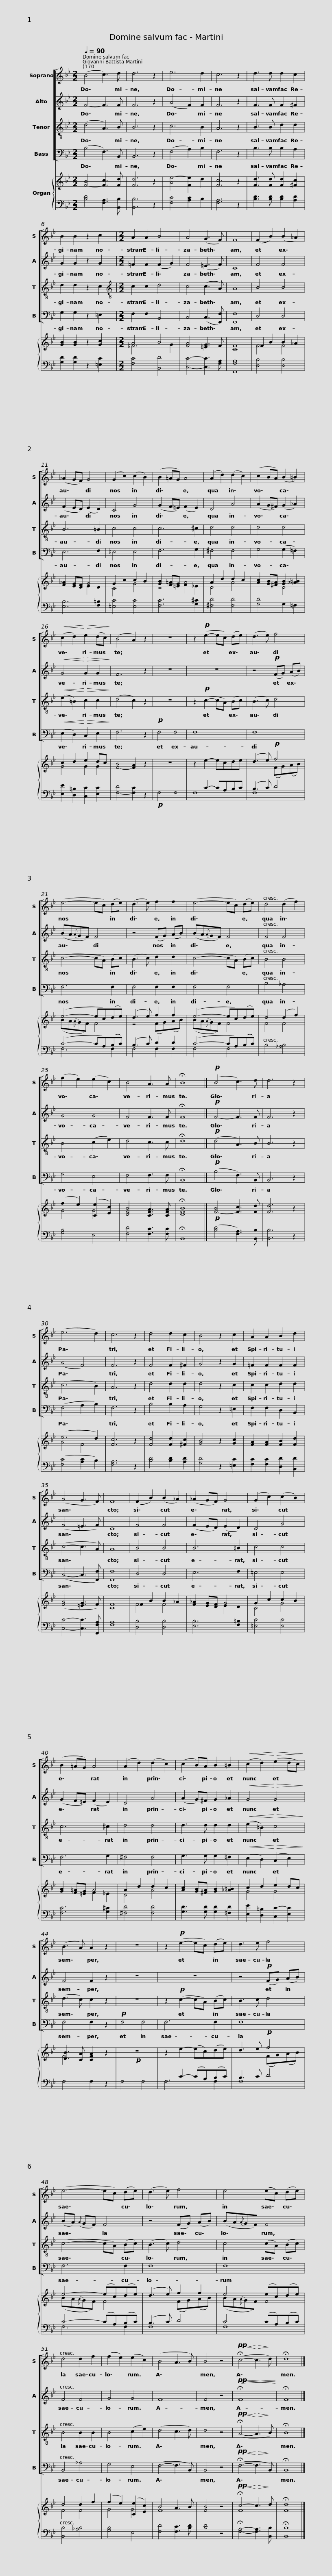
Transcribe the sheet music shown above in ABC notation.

X:1
%%score [ 1 2 3 4 ] { ( 5 7 ) | ( 6 8 ) }
L:1/8
Q:1/4=90
M:2/2
I:linebreak $
K:Bb
V:1 treble
V:2 treble
V:3 treble-8
V:4 bass
V:5 treble
V:7 treble
V:6 bass
V:8 bass
V:1
 (B4 c3) d | d6 z2 | e6 d2 | c6 z2 | d3 d d2 c2 | %5
 B2 B2 z2 c2 |$[M:2/2] A2 A2 B4 | A4 (G3 F) | F8 | (F2 B2) (B2 _A2) | %10
 (_A2 GF) G4 | (G2 c2) (c2 B2) | (B2 =AG) A4 | (A2 d2) (d2 c2) |$ (c2 BA) (B2 =B2) | %15
!<(! (c2 d2)!<)!!>(! e2 (dc)!>)! | (B4 A2) z2 | z8 | z2!p! (e2- ec) (de) | (d3 e) f4 |$ %20
 (e4- ec) (de) | (d3 e) f2 f2 | (e4- ec) (de) | d4 (d2 f2) | (f2 e2) (e2 c2) | %25
 B4 A3 A | !fermata!B8 ||$!p! (B4 c3) d | d6 z2 | (e6 d2) | %30
 c6 z2 | d4 d2 c2 | B4 z2 c2 | A2 A2 B2 d2 | (A4 G3 F) | %35
 F8 |$ (F2 B2) (B2 _A2) | (_A2 GF) G4 | (G2 c2) (c2 B2) | (B2 =AG) A4 | %40
 (A2 d2) (d2 c2) | (c2 B)A B2 =B2 |!<(! (c2 d2)!<)!!>(! (e2 dc)!>)! |$ (B3 A) A2 z2 | z8 | %45
 z2!p! (e2- ec) (de) | d3 e f4 | (e4- ec) (de) | (d3 e) f4 |$ e4 (ec) (de) | %50
 d4 d2 f2 | (f2 e2) (e2 c2) | (B4 A3 B) | B4 z4 |!pp!!<(! (!fermata!c4-!<)!!>(! c3!>)! d) | %55
 !fermata!d8 |] %56
V:2
 F4- F3 F | F6 z2 | (A4 F2) F2 | F6 z2 | F3 F F2 ^F2 | %5
 G2 G2 z2 G2 |$[M:2/2] =F2 F2 (F2 G2) | F4 (=E3 F) | C8 | F4 F4 | %10
 (F2 ED) (E2 D2) | C4 G4 | (G2 F=E) (F2 E2) | D4 A4 |$ (A2 G^F) (G2 _A2) | %15
!<(! G4!<)!!>(! G2 G2!>)! | F6 z2 | z8 | z8 | z4!p! (FG) (AB) |$ %20
 (BA{A}GF) F4 | z4 (FG) (AB) | (BA{A}GF) F4 | F4 F4 | G4 G4 | %25
 F4 F3 F | !fermata!F8 ||$!p! F4- F3 F | F6 z2 | (A4 F4) | %30
 F6 z2 | F4 F2 ^F2 | G4 z2 G2 | =F2 F2 F2 F2 | (F4 =E3 F) | %35
 C8 |$ F4 F4 | (F2 ED) (E2 D2) | C4 G4 | (G2 F=E) (F2 E2) | %40
 D4 A4 | (A2 G)^F G2 _A2 |!<(! G4!<)!!>(! G4!>)! |$ F4 F2 z2 | z8 | %45
 z8 | z4!p! (FG) (AB) | (BA)({A} GF) F4 | z4 (FG) (AB) |$ (BA{A}GF) F4 | %50
 F4 F4 | G4 G4 | F8 | F4 z4 |!pp!!<(!!>(! !fermata!F8!<)!!>)! | %55
 !fermata!F8 |] %56
V:3
 (d4 A3) B | B6 z2 | c6 B2 | A6 z2 | B3 B d2 d2 | %5
 d2 d2 z2 c2 |$[M:2/2][K:treble-8] c2 c2 d4 | c4 (c3 A) | A8 | B4 B4 | %10
 B6 =B2 | c4 c4 | c6 ^c2 | d4 d4 |$ d4 d4 | %15
!<(! (e2 =B2)!<)!!>(! c2 c2!>)! | (d4 c2) z2 | z8 | z2!p! (c2- cA) (Bc) | (B3 c) d4 |$ %20
 (c4- cA) (Bc) | (B3 c) d2 d2 | (c4- cA) (Bc) | B4 B4 | B4 (c2 e2) | %25
 d4 c3 c | !fermata!d8 ||$!p! (d4 A3) B | B6 z2 | (c6 B2) | %30
 A6 z2 | d4 d2 d2 | d4 z2 c2 | c2 c2 d2 d2 | (c4- c3 A) | %35
 A8 |$ B4 B4 | B6 =B2 | c4 c4 | c6 ^c2 | %40
 d4 d4 | d3 d d2 d2 |!<(! (e2 =B2)!<)!!>(! c4!>)! |$ (d3 c) c2 z2 | z8 | %45
 z2!p! (c2- cA) (Bc) | B3 c d4 | (c4- cA) (Bc) | (B3 c) d4 |$ c4 (cA) (Bc) | %50
 B4 B2 B2 | B4 (c2 e2) | (d4 c3 d) | d4 z4 |!pp!!<(! (!fermata!A4-!<)!!>(! A3!>)! B) | %55
 !fermata!B8 |] %56
V:4
 (B,4 F,3) B,, | B,,6 z2 | (F,4 A,2) B,2 | F,6 z2 | B,3 B, B,2 A,2 | %5
 G,2 G,2 z2 =E,2 |$[M:2/2] F,2 F,2 B,,4 | C,4 (C,3 [F,,F,]) | [F,,F,]8 | D,4 D,4 | %10
 E,6 F,2 | =E,4 E,4 | F,6 G,2 | ^F,4 F,4 |$ G,4 (G,2 =F,2) | %15
!<(! (E,2 D,2)!<)!!>(! C,2 E,2!>)! | F,6 z2 |!p! F,4 F,4 | F,8 | F,8 |$ %20
 F,6 F,2 | F,4 F,2 F,2 | F,4 F,4 | B,4 _A,4 | G,4 E,4 | %25
 F,4 F,3 F, | !fermata!B,,8 ||$!p! (B,4 F,3) B,, | B,,6 z2 | (F,4 A,2 B,2) | %30
 F,6 z2 | B,4 B,2 A,2 | G,4 z2 =E,2 | F,2 F,2 D,2 B,,2 | (C,4- C,3 [F,,F,]) | %35
 [F,,F,]8 |$ D,4 D,4 | E,6 F,2 | =E,4 E,4 | F,6 G,2 | %40
 ^F,4 F,4 | G,3 G, G,2 =F,2 |!<(! (E,2 D,2)!<)!!>(! (C,2 E,2)!>)! |$ F,4 F,2 z2 |!p! F,4 F,4 | %45
 F,6 F,2 | F,8 | F,6 F,2 | F,8 |$ F,8 | %50
 B,,4 _A,4 | G,4 E,4 | (F,4- F,3 B,,) | B,,4 z4 |!pp!!<(! (!fermata!F,4-!<)!!>(! F,3!>)! B,,) | %55
 !fermata!B,,8 |] %56
V:5
 [FB]4- [Fc]3 [Fd] | [Fd]6 z2 | [Ae]4- [Fe]2 d2 | [Fc]6 z2 | [Fd]3 [Fd] [Fd]2 [^Fc]2 | %5
 [GB]2 [GB]2 z2 [Gc]2 |$[M:2/2] A4 B4 | [FA]4 [=EG]3 F | [CF]8 | F2 B2 B2 _A2 | %10
 [F_A]2 [EG][DF] G4 | G2 c2 c2 B2 | [GB]2 [F=A][=EG] A4 | A2 d2 d2 c2 |$ [Ac]2 [GB][^FA] [GB]2 [_A=B]2 | %15
 c2 d2 e2 dc | [FB]4- [FA]2 z2 | z8 | z2 e2- ecde | (d3 e)!p! f4 |$ %20
 (e4- ec)(de) | (d3 e) f2 f2 | (e4- ec)(de) | d4 (d2 f2) | (f2 e2) ([Ce]2 [Ec]2) | %25
 [DFB]4 [CFA]3 [CFA] | !fermata![DFB]8 ||$!p! [FB]4- [Fc]3 [Fd] | [Fd]6 z2 | (e6 d2) | %30
 [Fc]6 z2 | [Fd]4 [Fd]2 [^Fc]2 | [GB]4 z2 [Gc]2 | [FA]2 [FA]2 [FB]2 [Fd]2 | ([FA]4 [=EG]3 F) | %35
 [CF]8 |$ F2 B2 B2 _A2 | [F_A]2 [EG][DF] G4 | G2 c2 c2 B2 | [GB]2 [F=A][=EG] A4 | %40
 A2 d2 d2 c2 | [Ac]2 [GB][^FA] [GB]2 [_A=B]2 | c2 d2 e2 dc |$ [DB]3 [CA] [CFA]2 z2 |!p! z8 | %45
 z2 e2- (ec)(de) | d3 e!p! f4 | e4- (ec)(de) | (d3 e) f2 f2 |$ e4 (ec)(de) | %50
 d4 d2 f2 | (f2 e2) ([Ce]2 [Ec]2) | B4 A3 B | [FB]4 z4 |!pp!!<(! !fermata!c4-!<)!!>(! c3!>)! d | %55
 !fermata![Fd]8 |] %56
V:6
 [B,D]4 [F,A,]3 [B,,B,] | [B,,B,]6 z2 | [F,C]4 [A,C]2 B,2 | [F,A,]6 z2 | [B,D]3 [B,D] [B,D]2 [A,D]2 | %5
 [G,D]2 [G,D]2 z2 [=E,C]2 |$[M:2/2] [F,C]4 [B,,D]4 | [C,C]4- [C,C]3 [F,A,] | [F,,F,A,]8 | [D,B,]4 [D,B,]4 | %10
 [E,B,]6 [F,=B,]2 | [=E,C]4 [E,C]4 | [F,C]6 [G,^C]2 | [^F,D]4 [F,D]4 |$ [G,D]4 G,2 =F,2 | %15
 [E,E]2 [D,=B,]2 [C,C]2 [E,C]2 | [F,D]4- [F,C]2 z2 |!p! F,4 F,4 | x2 C2- CA,B,C | (B,3 C) D4 |$ %20
 (C4- CA,)(B,C) | (B,3 C) D2 D2 | (C4- CA,)(B,C) | x8 | [G,B,]4 E,4 | %25
 [F,D]4 [F,C]3 [F,C] | !fermata!B,,8 ||$ ([B,D]4 [F,A,]3) [B,,B,] | [B,,B,]6 z2 | ([F,C]4 [A,C]2 B,2) | %30
 [F,A,]6 z2 | [B,D]4 [B,D]2 [A,D]2 | [G,D]4 z2 [=E,C]2 | [F,C]2 [F,C]2 [D,D]2 [B,,D]2 | [C,C]4- [C,C]3 [F,,F,A,] | %35
 [F,A,]8 |$ [D,B,]4 [D,B,]4 | [E,B,]6 [F,=B,]2 | [=E,C]4 [E,C]4 | [F,C]6 [G,^C]2 | %40
 [^F,D]4 [F,D]4 | [G,D]3 [G,D] [G,D]2 [=F,D]2 | [E,E]2 [D,=B,]2 [C,C-]2 [E,C]2 |$ F,4 F,2 z2 | F,4 F,4 | %45
 x2 C2- (CA,)(B,C) | B,3 C D4 | C4- (CA,)(B,C) | (B,3 C) D4 |$ C4 (CA,)(B,C) | %50
 [B,,B,]4 [_A,B,]4 | [G,B,]4 E,4 | [F,D]4 [F,C]3 [B,D] | [B,D]4 z4 | !fermata![F,A,]4- [F,A,]3 [B,,B,] | %55
 !fermata![B,,B,]8 |] %56
V:7
 x8 | x8 | x8 | x8 | x8 | %5
 x8 |$[M:2/2] =F6 G2 | x8 | x8 | F4 F4 | %10
 x4 E2 D2 | C4 G4 | z4 F2 _E2 | D4 A4 |$ x4 D4 | %15
 G4 G2 G2 | x8 | x8 | x8 | x4 (FG)(AB) |$ %20
 (BA{A}GF) F4 | z4 (FG)(AB) | (BA{A}GF) F4 | F4 F4 | G4 G4 | %25
 x8 | x8 ||$ x8 | x8 | A4 F4 | %30
 x8 | x8 | x8 | x8 | x8 | %35
 x8 |$ F4 F4 | x4 E2 D2 | C4 G4 | x4 F2 _E2 | %40
 D4 A4 | x4 x4 | G4 G4 |$ F4 x4 | x8 | %45
 x8 | x4 (FG)(AB) | (BA{A}GF) F4 | x4 (FG)(AB) |$ (BA{A}GF) F4 | %50
 F4 F4 | G4 G4 | F8 | x8 | F8 | %55
 x8 |] %56
V:8
 x8 | x8 | x8 | x8 | x8 | %5
 x8 |$[M:2/2] x8 | x8 | x8 | x8 | %10
 x8 | x8 | x8 | x8 |$ x8 | %15
 x8 | x8 | x8 | F,8 | F,8 |$ %20
 F,6 F,2 | F,4 F,2 F,2 | F,4 F,4 | B,4 [_A,B,]4 | x8 | %25
 x8 | x8 ||$ x8 | x8 | x8 | %30
 x8 | x8 | x8 | x8 | x8 | %35
 x8 |$ x8 | x8 | x8 | x8 | %40
 x8 | x8 | x8 |$ x8 | x8 | %45
 F,6 F,2 | F,8 | F,6 F,2 | F,8 |$ F,8 | %50
 x8 | x8 | x8 | x8 | x8 | %55
 x8 |] %56
